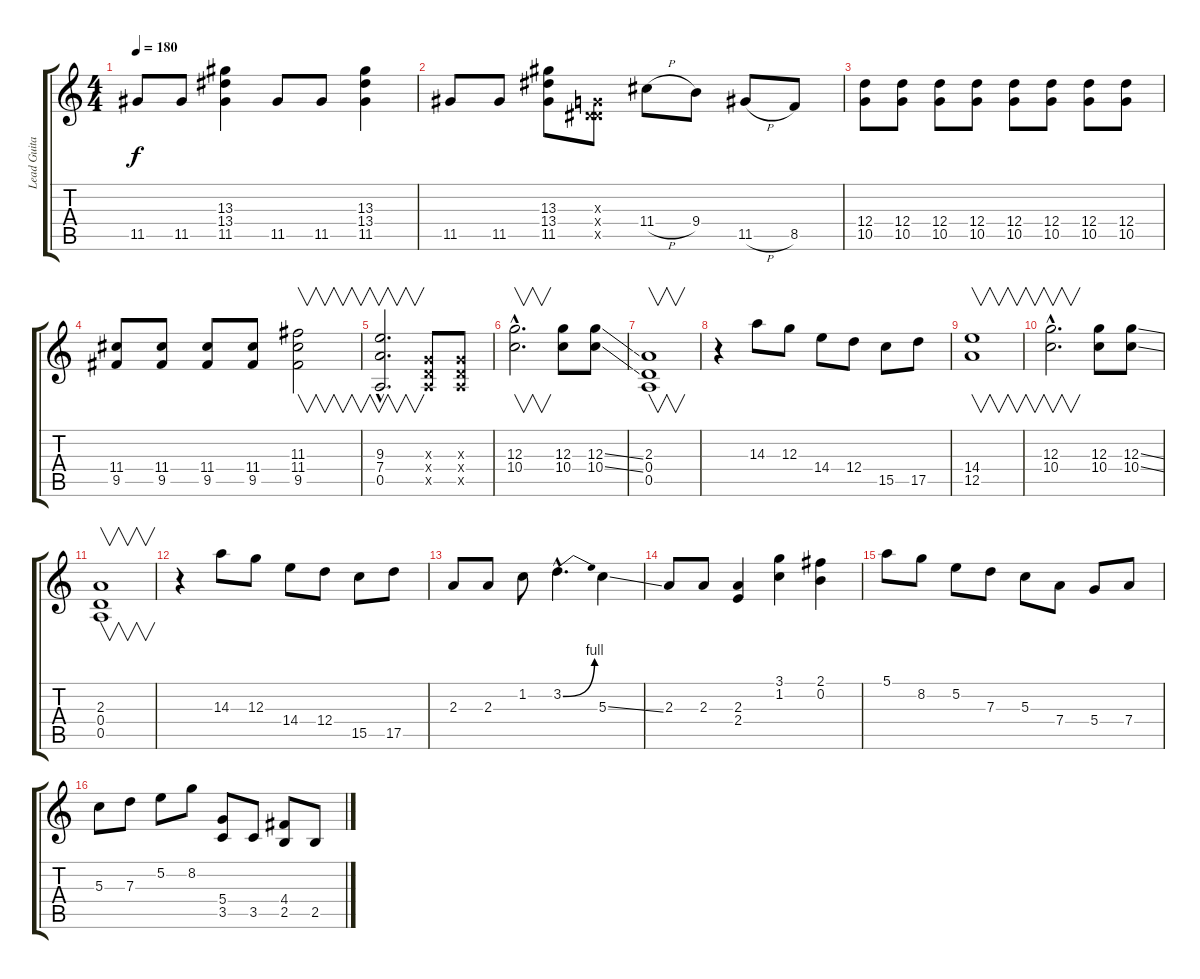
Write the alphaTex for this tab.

\track ("Lead Guitar" "Lead Guita") {instrument distortionguitar}
\staff {score tabs}
\tuning (E4 B3 G3 D3 A2 E2) {hide}
\ts (4 4)
\tempo 180
\clef g2
\ks c
11.5.8{dy f} 11.5.8 (13.3 13.4 11.5).4 11.5.8 11.5.8 (13.3 13.4 11.5).4 |
11.5.8 11.5.8 (13.3 13.4 11.5).8 (0.3{x} 0.4{x} 6.5{x}).8 11.4{h}.8 9.4.8 11.5{h}.8 8.5.8 |
(12.4 10.5).8 (12.4 10.5).8 (12.4 10.5).8 (12.4 10.5).8 (12.4 10.5).8 (12.4 10.5).8 (12.4 10.5).8 (12.4 10.5).8 |
(11.4 9.5).8 (11.4 9.5).8 (11.4 9.5).8 (11.4 9.5).8 (11.3 11.4 9.5).2{v} |
(9.3{hac} 7.4{hac} 0.5{hac}).2{v d} (0.3{x} 0.4{x} 0.5{x}).8 (0.3{x} 0.4{x} 0.5{x}).8 |
(12.3{hac} 10.4{hac}).2{v d} (12.3 10.4).8 (12.3{ss} 10.4{ss}).8 |
(2.3 0.4 0.5).1{v} |
r.4 14.3.8 12.3.8 14.4.8 12.4.8 15.5.8 17.5.8 |
(14.4 12.5).1{v} |
(12.3{hac} 10.4{hac}).2{v d} (12.3 10.4).8 (12.3{ss} 10.4{ss}).8 |
(2.3 0.4 0.5).1{v} |
r.4 14.3.8 12.3.8 14.4.8 12.4.8 15.5.8 17.5.8 |
2.3.8 2.3.8 1.2.8 3.2{be (bend 0 0 60 4) hac}.4{d} 5.3{ss}.4 |
2.3.8 2.3.8 (2.3 2.4).4 (3.1 1.2).4 (2.1 0.2).4 |
5.1.8 8.2.8 5.2.8 7.3.8 5.3.8 7.4.8 5.4.8 7.4.8 |
5.3.8 7.3.8 5.2.8 8.2.8 (5.4 3.5).8 3.5.8 (4.4 2.5).8 2.5.8
